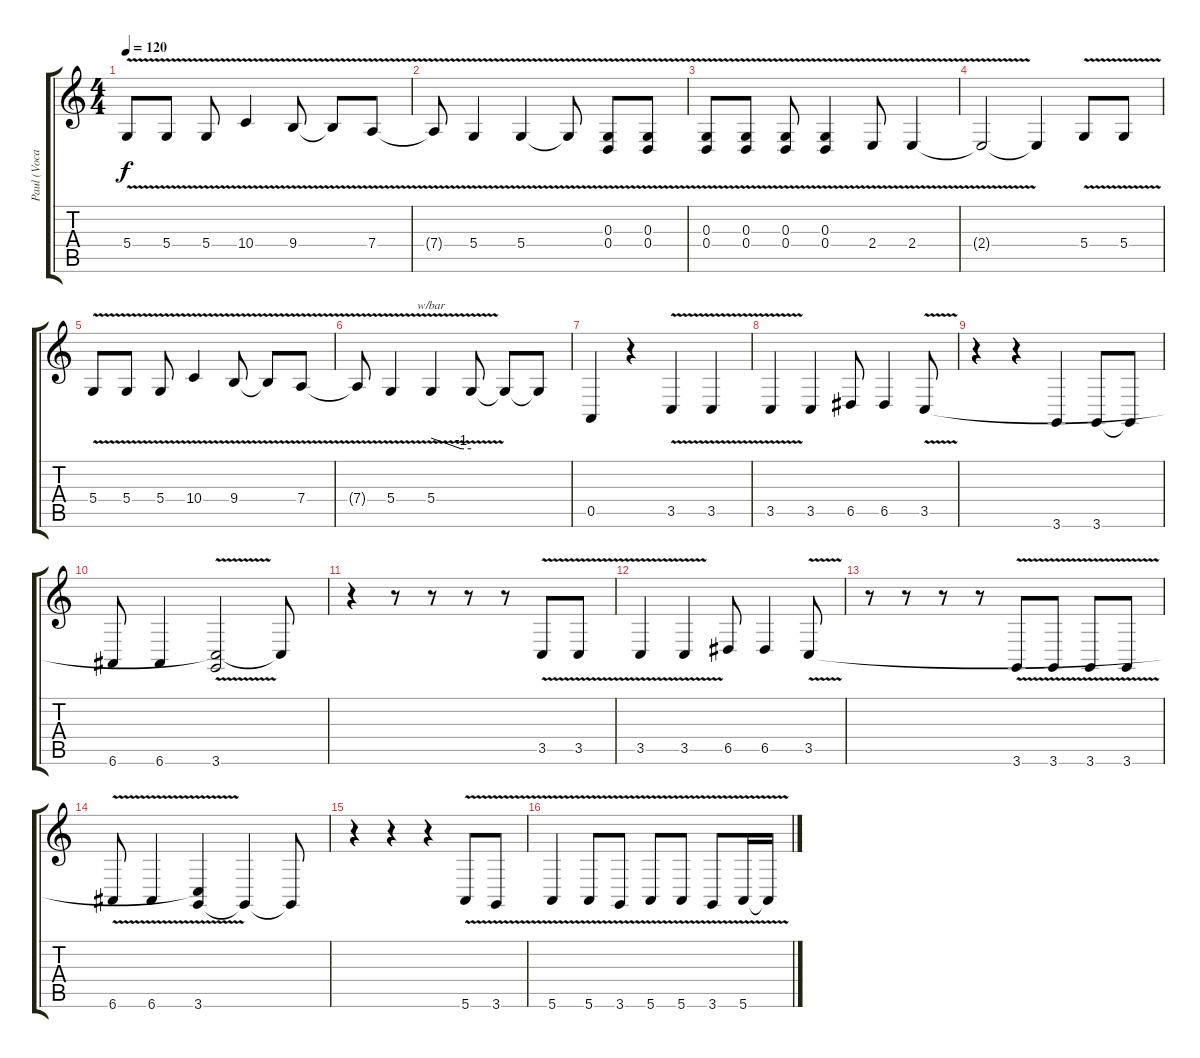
\track ("Paul (Vocals)" "Paul (Voca") {instrument electricgrandpiano}
\staff {score tabs}
\tuning (E4 B3 G3 D3 A2 E2) {hide}
\ts (4 4)
\tempo 120
\clef g2
\ks c
5.4{v}.8{dy f} 5.4{v}.8 5.4{v}.8 10.4{v}.4 9.4{v}.8 9.4{t}.8 7.4{v}.8 |
7.4{t}.8 5.4{v}.4 5.4{v}.4 5.4{t}.8 (0.3{v} 0.4).8 (0.3{v} 0.4).8 |
(0.3 0.4{v}).8 (0.3 0.4{v}).8 (0.3 0.4{v}).8 (0.3 0.4{v}).4 2.4{v}.8 2.4{v}.4 |
2.4{t}.2 2.4{t}.4 5.4{v}.8 5.4{v}.8 |
5.4{v}.8 5.4{v}.8 5.4{v}.8 10.4{v}.4 9.4{v}.8 9.4{t}.8 7.4{v}.8 |
7.4{t}.8 5.4{v}.4 5.4{v}.4{tbe (custom default 0 0 45 -4 60 -4)} 5.4{t}.8 5.4{t}.8 5.4{t}.8 |
0.5.4 r.4 3.5{v}.4 3.5{v}.4 |
3.5{v}.4 3.5.4 6.5.8 6.5.4 3.5{v}.8 |
r.4 r.4 3.6.4 3.6.8 3.6{t}.8 |
6.6.8 6.6.4 (3.5{t} 3.6).2 3.5{t}.8 |
r.4 r.8 r.8 r.8 r.8 3.5{v}.8 3.5{v}.8 |
3.5{v}.4 3.5{v}.4 6.5.8 6.5.4 3.5{v}.8 |
r.8 r.8 r.8 r.8 3.6{v}.8 3.6{v}.8 3.6{v}.8 3.6{v}.8 |
6.6{v}.8 6.6{v}.4 (3.5{t} 3.6).4 3.6{t}.4 3.6{t}.8 |
r.4 r.4 r.4 5.6{v}.8 3.6{v}.8 |
5.6{v}.4 5.6{v}.8 3.6{v}.8 5.6{v}.8 5.6{v}.8 3.6{v}.8 5.6{v}.16 5.6{t}.16
